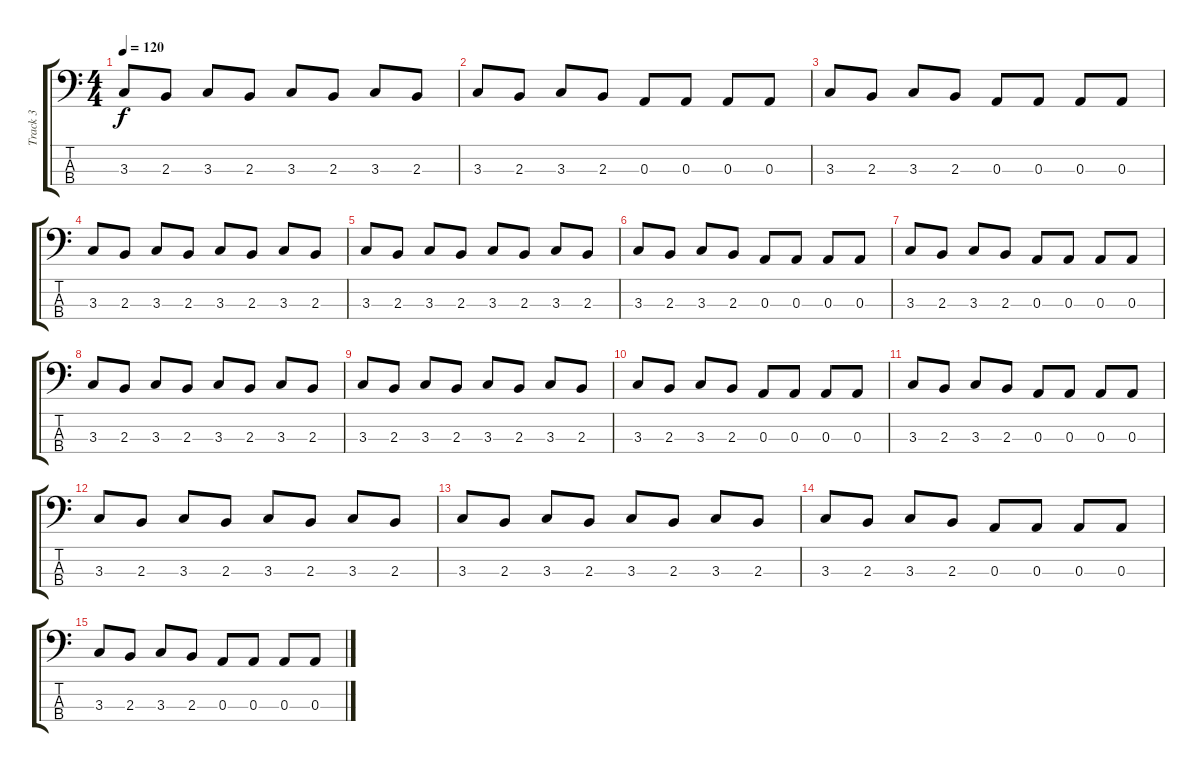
\track ("Track 3" "Track 3") {instrument electricbassfinger}
\staff {score tabs}
\tuning (G2 D2 A1 E1) {hide}
\ts (4 4)
\tempo 120
\clef f4
\ks c
3.3.8{dy f} 2.3.8 3.3.8 2.3.8 3.3.8 2.3.8 3.3.8 2.3.8 |
3.3.8 2.3.8 3.3.8 2.3.8 0.3.8 0.3.8 0.3.8 0.3.8 |
3.3.8 2.3.8 3.3.8 2.3.8 0.3.8 0.3.8 0.3.8 0.3.8 |
3.3.8 2.3.8 3.3.8 2.3.8 3.3.8 2.3.8 3.3.8 2.3.8 |
3.3.8 2.3.8 3.3.8 2.3.8 3.3.8 2.3.8 3.3.8 2.3.8 |
3.3.8 2.3.8 3.3.8 2.3.8 0.3.8 0.3.8 0.3.8 0.3.8 |
3.3.8 2.3.8 3.3.8 2.3.8 0.3.8 0.3.8 0.3.8 0.3.8 |
3.3.8 2.3.8 3.3.8 2.3.8 3.3.8 2.3.8 3.3.8 2.3.8 |
3.3.8 2.3.8 3.3.8 2.3.8 3.3.8 2.3.8 3.3.8 2.3.8 |
3.3.8 2.3.8 3.3.8 2.3.8 0.3.8 0.3.8 0.3.8 0.3.8 |
3.3.8 2.3.8 3.3.8 2.3.8 0.3.8 0.3.8 0.3.8 0.3.8 |
3.3.8 2.3.8 3.3.8 2.3.8 3.3.8 2.3.8 3.3.8 2.3.8 |
3.3.8 2.3.8 3.3.8 2.3.8 3.3.8 2.3.8 3.3.8 2.3.8 |
3.3.8 2.3.8 3.3.8 2.3.8 0.3.8 0.3.8 0.3.8 0.3.8 |
3.3.8 2.3.8 3.3.8 2.3.8 0.3.8 0.3.8 0.3.8 0.3.8
